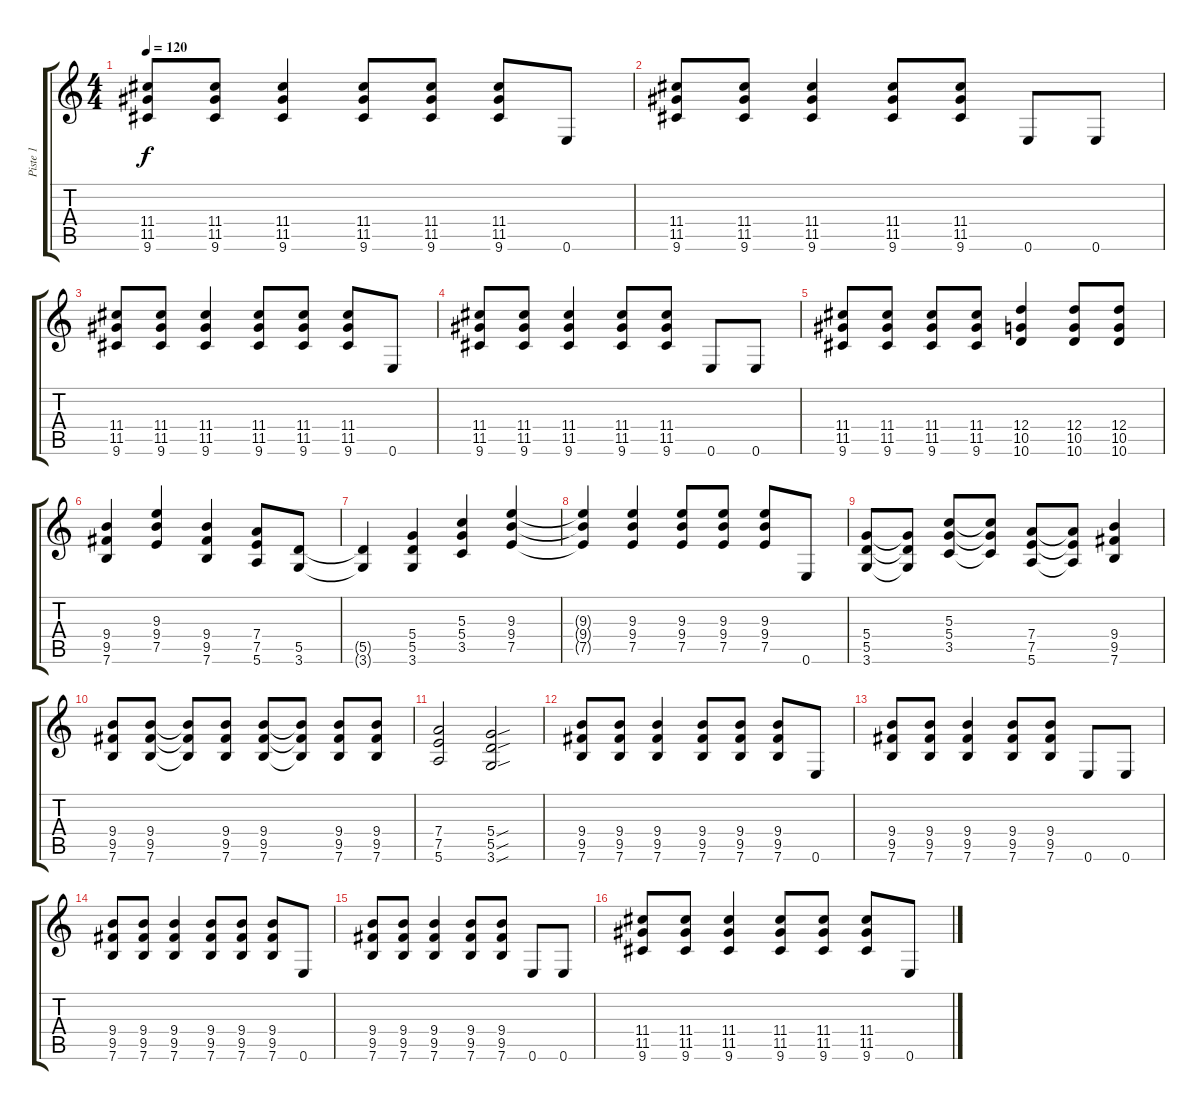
\track ("Piste 1" "Piste 1") {instrument distortionguitar}
\staff {score tabs}
\tuning (E4 B3 G3 D3 A2 E2) {hide}
\ts (4 4)
\tempo 120
\clef g2
\ks c
(11.4 11.5 9.6).8{dy f} (11.4 11.5 9.6).8 (11.4 11.5 9.6).4 (11.4 11.5 9.6).8 (11.4 11.5 9.6).8 (11.4 11.5 9.6).8 0.6.8 |
(11.4 11.5 9.6).8 (11.4 11.5 9.6).8 (11.4 11.5 9.6).4 (11.4 11.5 9.6).8 (11.4 11.5 9.6).8 0.6.8 0.6.8 |
(11.4 11.5 9.6).8 (11.4 11.5 9.6).8 (11.4 11.5 9.6).4 (11.4 11.5 9.6).8 (11.4 11.5 9.6).8 (11.4 11.5 9.6).8 0.6.8 |
(11.4 11.5 9.6).8 (11.4 11.5 9.6).8 (11.4 11.5 9.6).4 (11.4 11.5 9.6).8 (11.4 11.5 9.6).8 0.6.8 0.6.8 |
(11.4 11.5 9.6).8 (11.4 11.5 9.6).8 (11.4 11.5 9.6).8 (11.4 11.5 9.6).8 (12.4 10.5 10.6).4 (12.4 10.5 10.6).8 (12.4 10.5 10.6).8 |
(9.4 9.5 7.6).4 (9.3 9.4 7.5).4 (9.4 9.5 7.6).4 (7.4 7.5 5.6).8 (5.5 3.6).8 |
(5.5{t} 3.6{t}).4 (5.4 5.5 3.6).4 (5.3 5.4 3.5).4 (9.3 9.4 7.5).4 |
(9.3{t} 9.4{t} 7.5{t}).4 (9.3 9.4 7.5).4 (9.3 9.4 7.5).8 (9.3 9.4 7.5).8 (9.3 9.4 7.5).8 0.6.8 |
(5.4 5.5 3.6).8 (5.4{t} 5.5{t} 3.6{t}).8 (5.3 5.4 3.5).8 (5.3{t} 5.4{t} 3.5{t}).8 (7.4 7.5 5.6).8 (7.4{t} 7.5{t} 5.6{t}).8 (9.4 9.5 7.6).4 |
(9.4 9.5 7.6).8 (9.4 9.5 7.6).8 (9.4{t} 9.5{t} 7.6{t}).8 (9.4 9.5 7.6).8 (9.4 9.5 7.6).8 (9.4{t} 9.5{t} 7.6{t}).8 (9.4 9.5 7.6).8 (9.4 9.5 7.6).8 |
(7.4 7.5 5.6).2 (5.4{sou} 5.5{sou} 3.6{sou}).2 |
(9.4 9.5 7.6).8 (9.4 9.5 7.6).8 (9.4 9.5 7.6).4 (9.4 9.5 7.6).8 (9.4 9.5 7.6).8 (9.4 9.5 7.6).8 0.6.8 |
(9.4 9.5 7.6).8 (9.4 9.5 7.6).8 (9.4 9.5 7.6).4 (9.4 9.5 7.6).8 (9.4 9.5 7.6).8 0.6.8 0.6.8 |
(9.4 9.5 7.6).8 (9.4 9.5 7.6).8 (9.4 9.5 7.6).4 (9.4 9.5 7.6).8 (9.4 9.5 7.6).8 (9.4 9.5 7.6).8 0.6.8 |
(9.4 9.5 7.6).8 (9.4 9.5 7.6).8 (9.4 9.5 7.6).4 (9.4 9.5 7.6).8 (9.4 9.5 7.6).8 0.6.8 0.6.8 |
(11.4 11.5 9.6).8 (11.4 11.5 9.6).8 (11.4 11.5 9.6).4 (11.4 11.5 9.6).8 (11.4 11.5 9.6).8 (11.4 11.5 9.6).8 0.6.8
